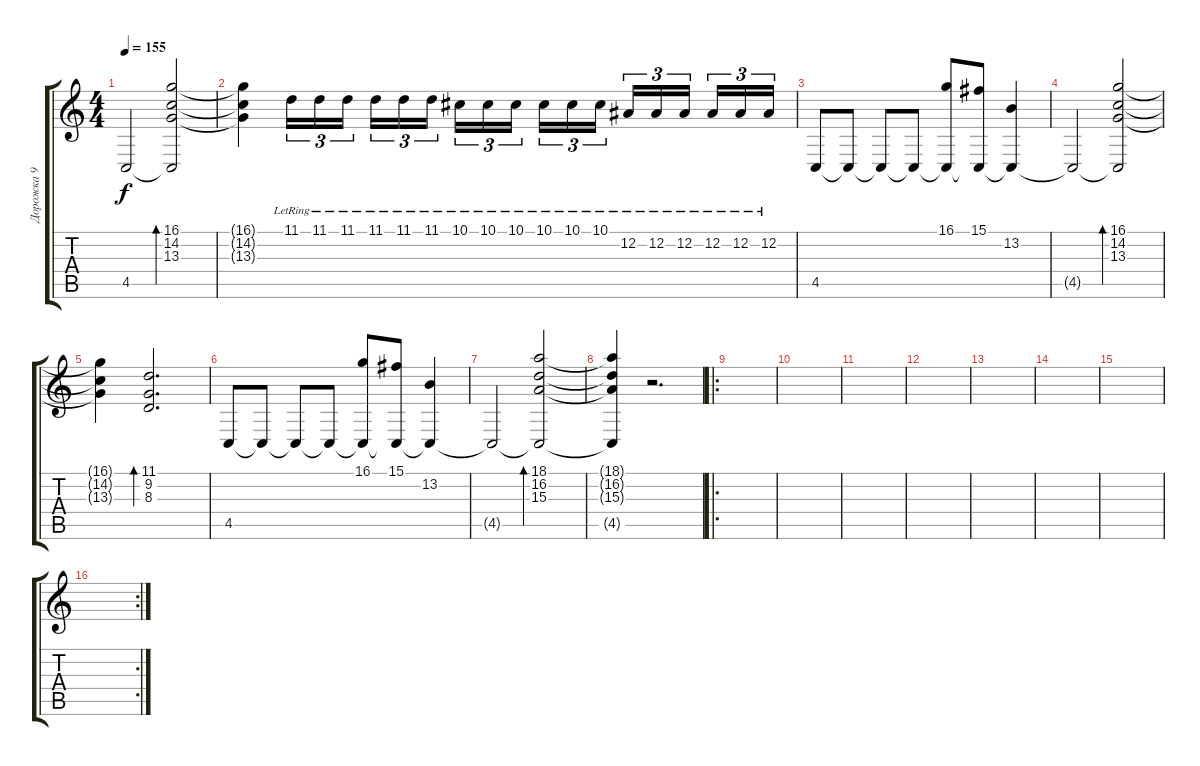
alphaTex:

\track ("Дорожка 9" "Дорожка 9") {instrument brightacousticpiano}
\staff {score tabs}
\tuning (Eb4 Bb3 Gb3 Db3 Ab2 Eb2) {hide}
\ts (4 4)
\tempo 155
\clef g2
\ks c
4.5{t}.2{dy f} (16.1 14.2 13.3 4.5{t}).2{bd 240} |
(16.1{t} 14.2{t} 13.3{t}).4 11.1{lr}.16{tu (3 2)} 11.1{lr}.16{tu (3 2)} 11.1{lr}.16{tu (3 2) beam splitsecondary} 11.1{lr}.16{tu (3 2)} 11.1{lr}.16{tu (3 2)} 11.1{lr}.16{tu (3 2)} 10.1{lr}.16{tu (3 2)} 10.1{lr}.16{tu (3 2)} 10.1{lr}.16{tu (3 2) beam splitsecondary} 10.1{lr}.16{tu (3 2)} 10.1{lr}.16{tu (3 2)} 10.1{lr}.16{tu (3 2)} 12.2{lr}.16{tu (3 2)} 12.2{lr}.16{tu (3 2)} 12.2{lr}.16{tu (3 2) beam splitsecondary} 12.2{lr}.16{tu (3 2)} 12.2{lr}.16{tu (3 2)} 12.2{lr}.16{tu (3 2)} |
4.5.8 4.5{t}.8 4.5{t}.8 4.5{t}.8 (16.1 4.5{t}).8 (15.1 4.5{t}).8 (13.2 4.5{t}).4 |
4.5{t}.2 (16.1 14.2 13.3 4.5{t}).2{bd 240} |
(16.1{t} 14.2{t} 13.3{t}).4 (11.1 9.2 8.3).2{d bd 240} |
4.5.8 4.5{t}.8 4.5{t}.8 4.5{t}.8 (16.1 4.5{t}).8 (15.1 4.5{t}).8 (13.2 4.5{t}).4 |
4.5{t}.2 (18.1 16.2 15.3 4.5{t}).2{bd 240} |
(18.1{t} 16.2{t} 15.3{t} 4.5{t}).4 r.2{d} |
\ro
|
|
|
|
|
|
|
\rc 2
